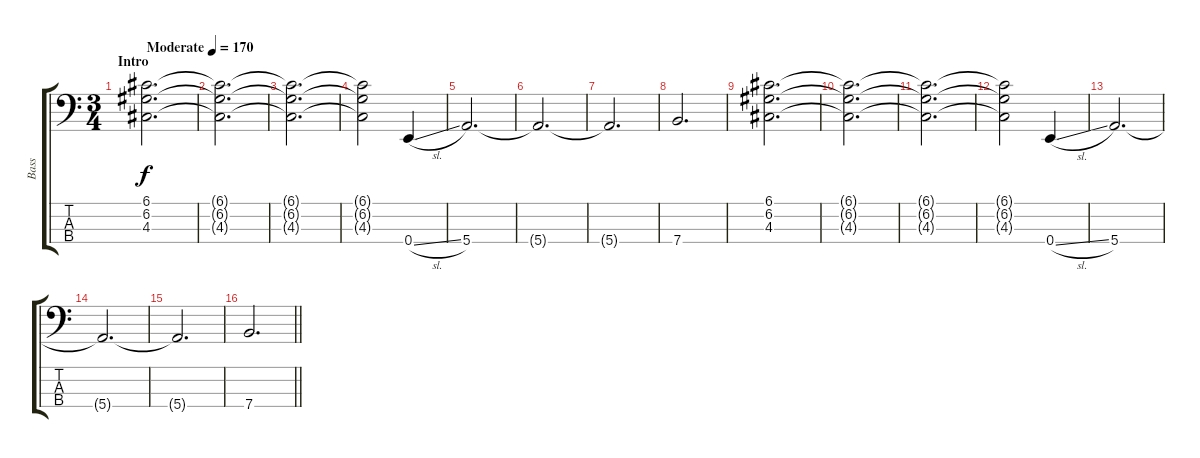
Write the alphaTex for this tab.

\track ("Bass" "Bass") {instrument electricbassfinger}
\staff {score tabs}
\tuning (G2 D2 A1 E1) {hide}
\ts (3 4)
\section ("" "Intro")
\tempo (170 "Moderate")
\clef f4
\ks c
(6.1 6.2 4.3).2{d dy f instrument electricbassfinger} |
(6.1{t} 6.2{t} 4.3{t}).2{d} |
(6.1{t} 6.2{t} 4.3{t}).2{d} |
(6.1{t} 6.2{t} 4.3{t}).2 0.4{sl}.4 |
5.4.2{d} |
5.4{t}.2{d} |
5.4{t}.2{d} |
7.4.2{d} |
(6.1 6.2 4.3).2{d} |
(6.1{t} 6.2{t} 4.3{t}).2{d} |
(6.1{t} 6.2{t} 4.3{t}).2{d} |
(6.1{t} 6.2{t} 4.3{t}).2 0.4{sl}.4 |
5.4.2{d} |
5.4{t}.2{d} |
5.4{t}.2{d} |
\barLineRight lightlight
7.4.2{d}
